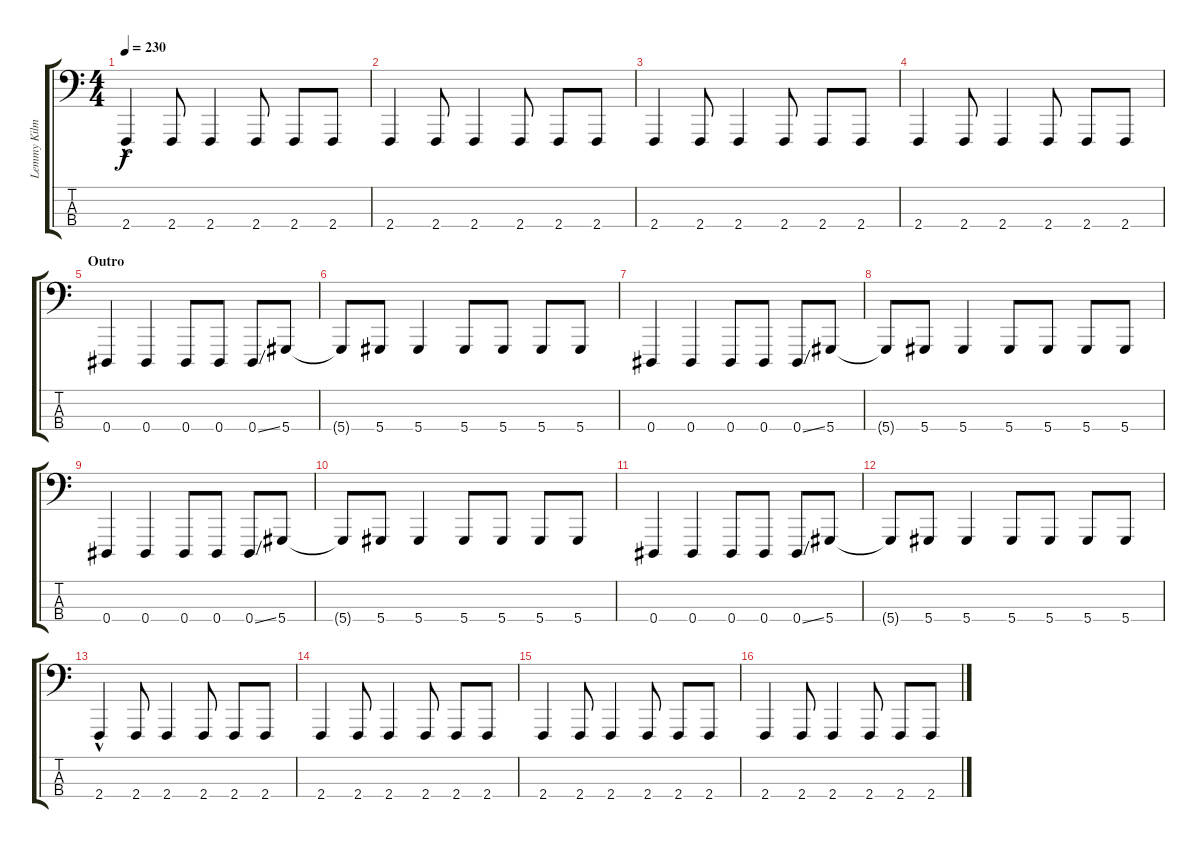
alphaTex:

\track ("Lemmy Kilmister" "Lemmy Kilm") {instrument baritonesax}
\staff {score tabs}
\tuning (Gb2 Db2 Ab1 Eb1) {hide}
\ts (4 4)
\tempo 230
\clef f4
\ks c
2.4{hac}.4{dy f} 2.4.8 2.4.4 2.4.8 2.4.8 2.4.8 |
2.4.4 2.4.8 2.4.4 2.4.8 2.4.8 2.4.8 |
2.4.4 2.4.8 2.4.4 2.4.8 2.4.8 2.4.8 |
2.4.4 2.4.8 2.4.4 2.4.8 2.4.8 2.4.8 |
\section ("" "Outro")
0.4.4 0.4.4 0.4.8 0.4.8 0.4{ss}.8 5.4.8 |
5.4{t}.8 5.4.8 5.4.4 5.4.8 5.4.8 5.4.8 5.4.8 |
0.4.4 0.4.4 0.4.8 0.4.8 0.4{ss}.8 5.4.8 |
5.4{t}.8 5.4.8 5.4.4 5.4.8 5.4.8 5.4.8 5.4.8 |
0.4.4 0.4.4 0.4.8 0.4.8 0.4{ss}.8 5.4.8 |
5.4{t}.8 5.4.8 5.4.4 5.4.8 5.4.8 5.4.8 5.4.8 |
0.4.4 0.4.4 0.4.8 0.4.8 0.4{ss}.8 5.4.8 |
5.4{t}.8 5.4.8 5.4.4 5.4.8 5.4.8 5.4.8 5.4.8 |
2.4{hac}.4 2.4.8 2.4.4 2.4.8 2.4.8 2.4.8 |
2.4.4 2.4.8 2.4.4 2.4.8 2.4.8 2.4.8 |
2.4.4 2.4.8 2.4.4 2.4.8 2.4.8 2.4.8 |
2.4.4 2.4.8 2.4.4 2.4.8 2.4.8 2.4.8
